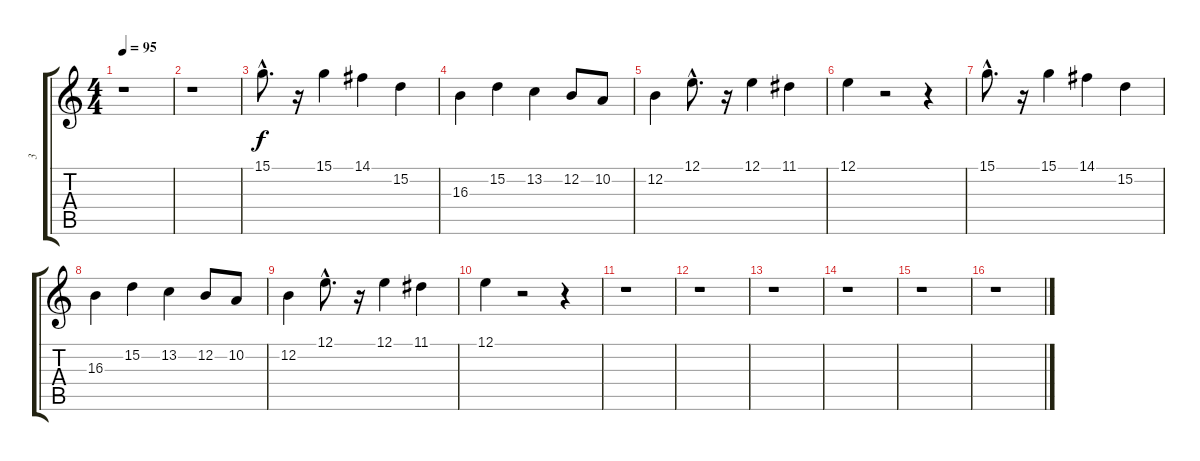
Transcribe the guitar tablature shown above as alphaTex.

\track ("3" "3") {instrument stringensemble1}
\staff {score tabs}
\tuning (E4 B3 G3 D3 A2 E2) {hide}
\ts (4 4)
\tempo 95
\clef g2
\ks c
r.1{dy f} |
r.1 |
15.1{hac}.8{d} r.16 15.1.4 14.1.4 15.2.4 |
16.3.4 15.2.4 13.2.4 12.2.8 10.2.8 |
12.2.4 12.1{hac}.8{d} r.16 12.1.4 11.1.4 |
12.1.4 r.2 r.4 |
15.1{hac}.8{d} r.16 15.1.4 14.1.4 15.2.4 |
16.3.4 15.2.4 13.2.4 12.2.8 10.2.8 |
12.2.4 12.1{hac}.8{d} r.16 12.1.4 11.1.4 |
12.1.4 r.2 r.4 |
r.1 |
r.1 |
r.1 |
r.1 |
r.1 |
r.1
